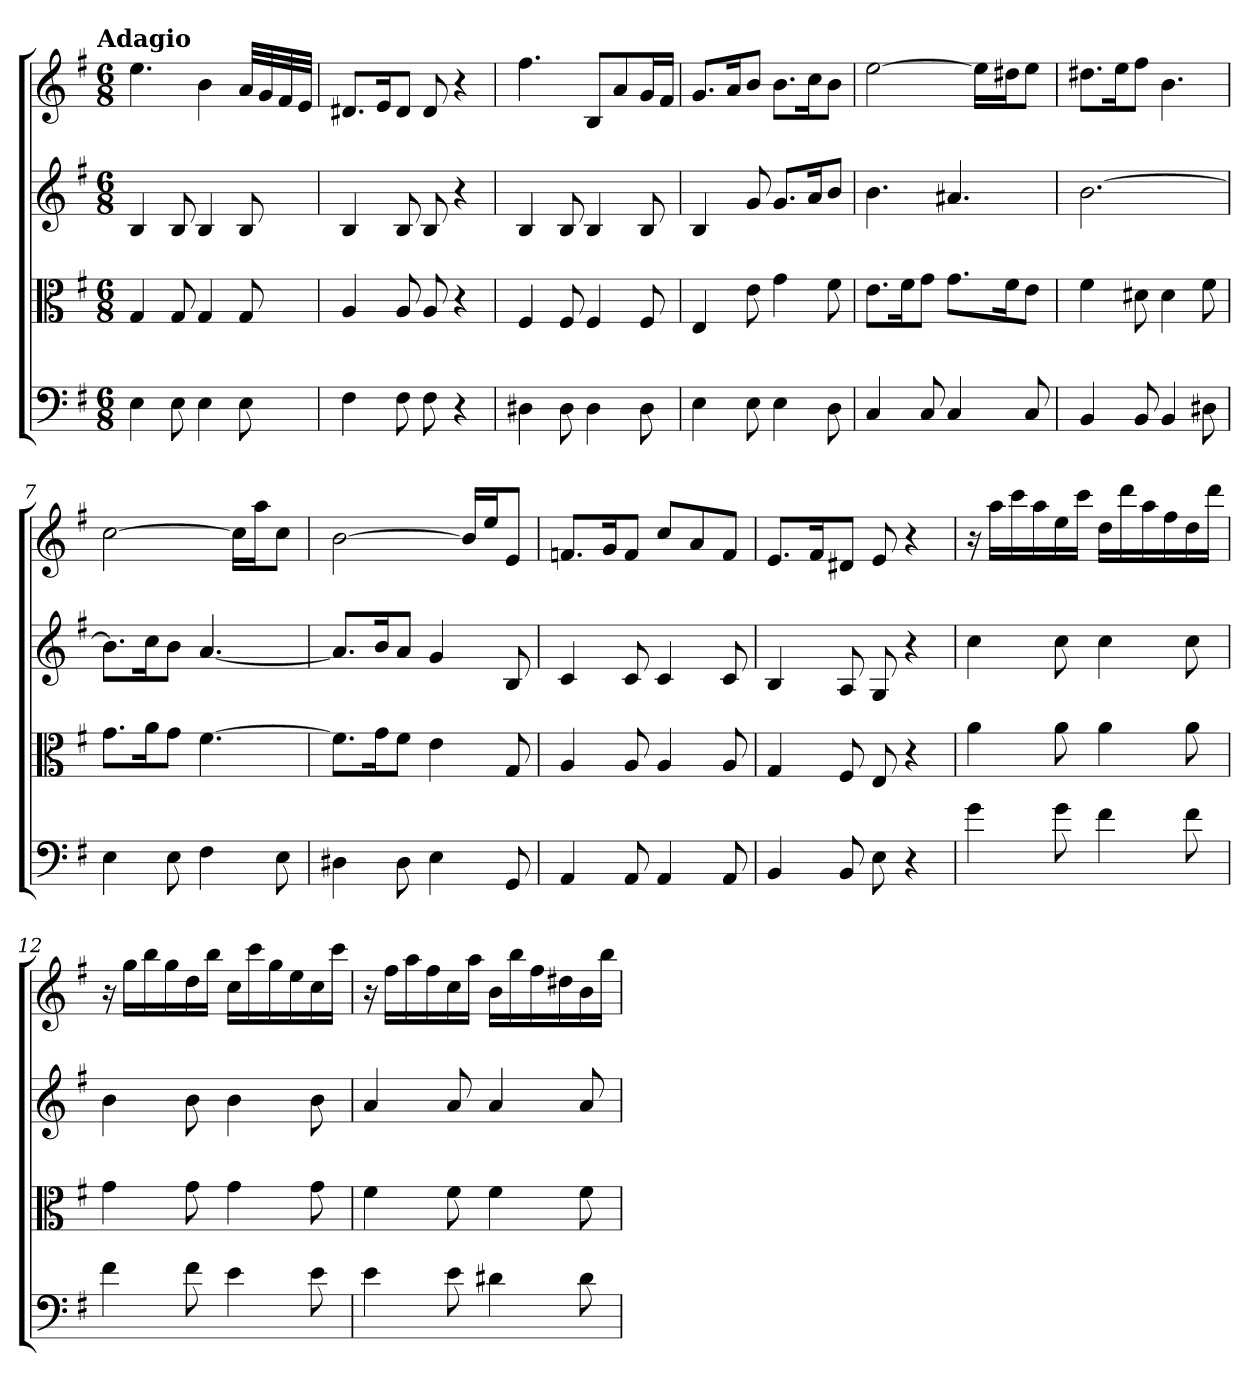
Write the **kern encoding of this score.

**kern	**kern	**kern	**kern
*part4	*part3	*part2	*part1
*staff4	*staff3	*staff2	*staff1
*clefF4	*clefC3	*	*
*k[f#]	*k[f#]	*k[f#]	*k[f#]
*e:	*e:	*e:	*e:
!!LO:TX:omd:t=Adagio
*M6/8	*M6/8	*M6/8	*M6/8
*MM60	*MM60	*MM60	*MM60
=1	=1	=1	=1
4E	4G	4B	4.ee
8E	8G	8B	.
4E	4G	4B	4b
8E	8G	8B	32aLLL
.	.	.	32g
.	.	.	32f#
.	.	.	32eJJJ
=2	=2	=2	=2
4F#	4A	4B	8.d#XL
.	.	.	16eK
8F#	8A	8B	8d#J
8F#	8A	8B	8d#
4r	4r	4r	4r
=3	=3	=3	=3
4D#X	4F#	4B	4.ff#
8D#	8F#	8B	.
4D#	4F#	4B	8BL
.	.	.	8a
8D#	8F#	8B	16gL
.	.	.	16f#JJ
=4	=4	=4	=4
4E	4E	4B	8.gL
.	.	.	16aK
8E	8e	8g	8bJ
4E	4g	8.gL	8.bL
.	.	16aK	16ccK
8D	8f#	8bJ	8bJ
=5	=5	=5	=5
4C	8.e\L	4.b	[2ee
.	16f#\K	.	.
8C	8g\J	.	.
4C	8.g\L	4.a#X	.
.	.	.	16eeLL]
.	16f#\K	.	16dd#XJ
8C	8e\J	.	8eeJ
=6	=6	=6	=6
4BB	4f#	[2.b	8.dd#XL
.	.	.	16eeK
8BB	8d#X	.	8ff#J
4BB	4d#	.	4.b
8D#X	8f#	.	.
=7	=7	=7	=7
4E	8.g\L	8.bL]	[2cc
.	16a\K	16ccK	.
8E	8g\J	8bJ	.
4F#	[4.f#	[4.a	.
.	.	.	16ccLL]
.	.	.	16aaJ
8E	.	.	8ccJ
=8	=8	=8	=8
4D#X	8.f#\L]	8.aL]	[2b
.	16g\K	16bK	.
8D#	8f#\J	8aJ	.
4E	4e	4g	.
.	.	.	16bLL]
.	.	.	16eeJ
8GG	8G	8B	8eJ
=9	=9	=9	=9
4AA	4A	4c	8.fnL
.	.	.	16gK
8AA	8A	8c	8fJ
4AA	4A	4c	8ccL
.	.	.	8a
8AA	8A	8c	8fJ
=10	=10	=10	=10
4BB	4G	4B	8.eL
.	.	.	16f#K
8BB	8F#	8A	8d#XJ
8E	8E	8G	8e
4r	4r	4r	4r
=11	=11	=11	=11
4g	4a	4cc	16r
.	.	.	16aaLL
.	.	.	16ccc
.	.	.	16aa
8g	8a	8cc	16ee
.	.	.	16cccJJ
4f#	4a	4cc	16ddLL
.	.	.	16ddd
.	.	.	16aa
.	.	.	16ff#
8f#	8a	8cc	16dd
.	.	.	16dddJJ
=12	=12	=12	=12
4f#	4g	4b	16r
.	.	.	16ggLL
.	.	.	16bb
.	.	.	16gg
8f#	8g	8b	16dd
.	.	.	16bbJJ
4e	4g	4b	16ccLL
.	.	.	16ccc
.	.	.	16gg
.	.	.	16ee
8e	8g	8b	16cc
.	.	.	16cccJJ
=13	=13	=13	=13
4e	4f#	4a	16r
.	.	.	16ff#LL
.	.	.	16aa
.	.	.	16ff#
8e	8f#	8a	16cc
.	.	.	16aaJJ
4d#X	4f#	4a	16bLL
.	.	.	16bb
.	.	.	16ff#
.	.	.	16dd#X
8d#	8f#	8a	16b
.	.	.	16bbJJ
=	=	=	=
*-	*-	*-	*-
